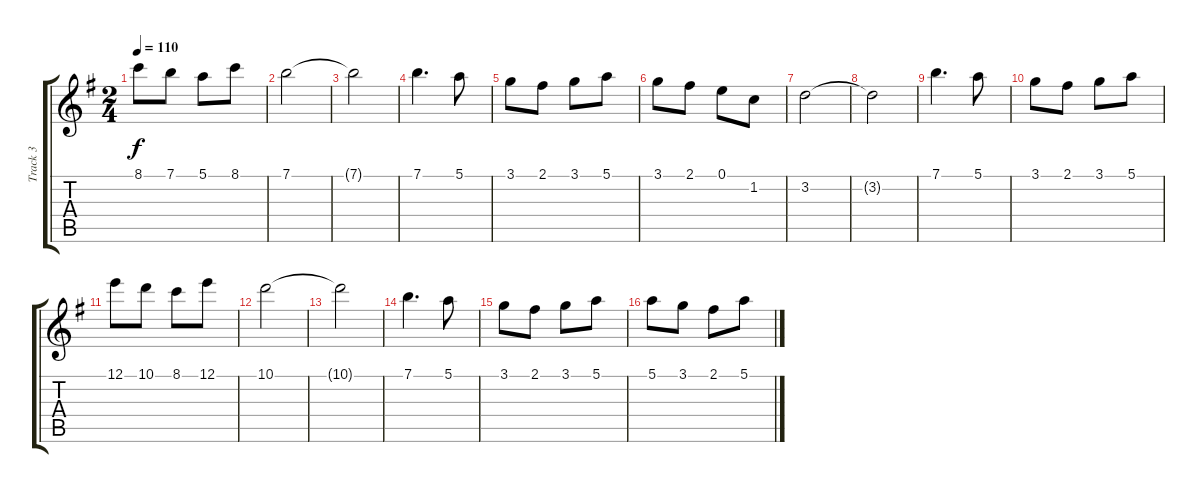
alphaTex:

\track ("Track 3" "Track 3") {instrument acousticguitarnylon}
\staff {score tabs}
\tuning (E4 B3 G3 D3 A2 E2) {hide}
\ts (2 4)
\tempo 110
\clef g2
\ks g
8.1.8{dy f} 7.1.8 5.1.8 8.1.8 |
7.1.2 |
7.1{t}.2 |
7.1.4{d} 5.1.8 |
3.1.8 2.1.8 3.1.8 5.1.8 |
3.1.8 2.1.8 0.1.8 1.2.8 |
3.2.2 |
3.2{t}.2 |
7.1.4{d} 5.1.8 |
3.1.8 2.1.8 3.1.8 5.1.8 |
12.1.8 10.1.8 8.1.8 12.1.8 |
10.1.2 |
10.1{t}.2 |
7.1.4{d} 5.1.8 |
3.1.8 2.1.8 3.1.8 5.1.8 |
5.1.8 3.1.8 2.1.8 5.1.8
